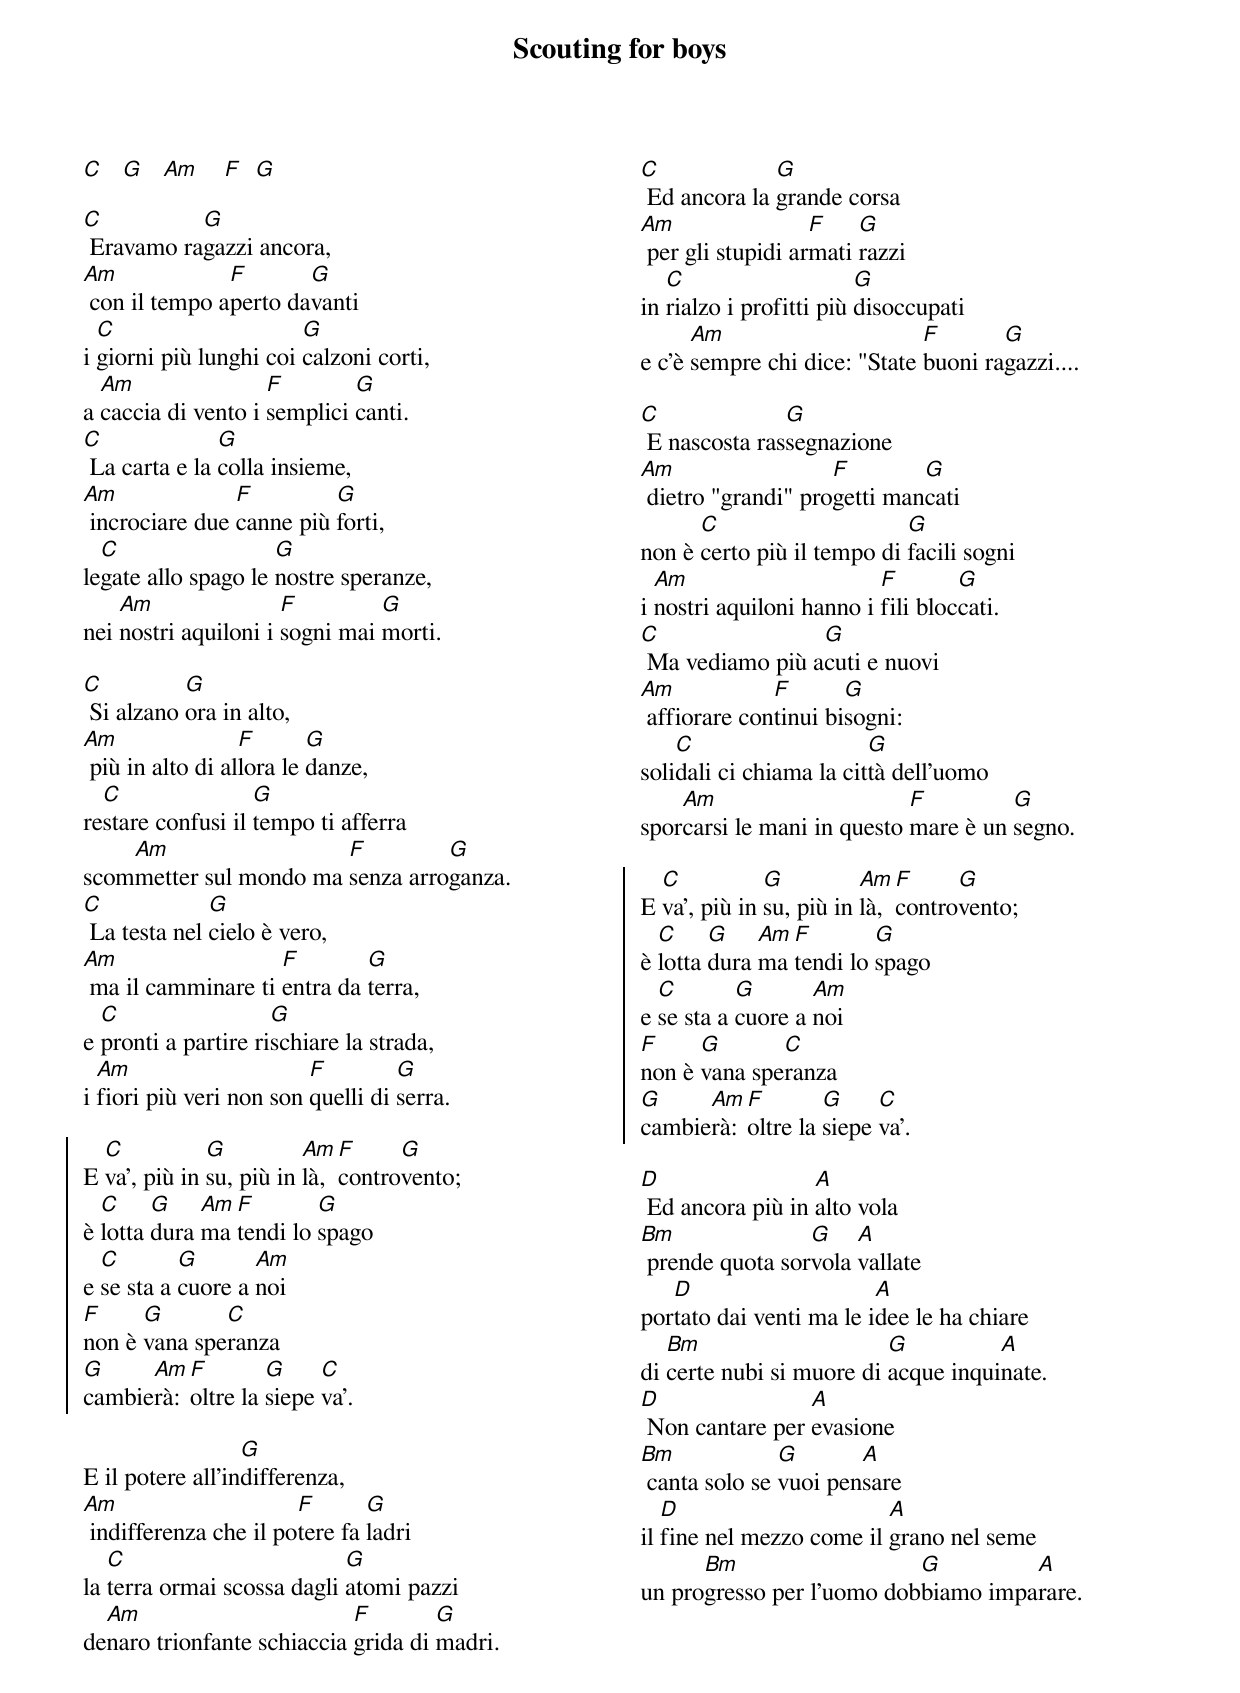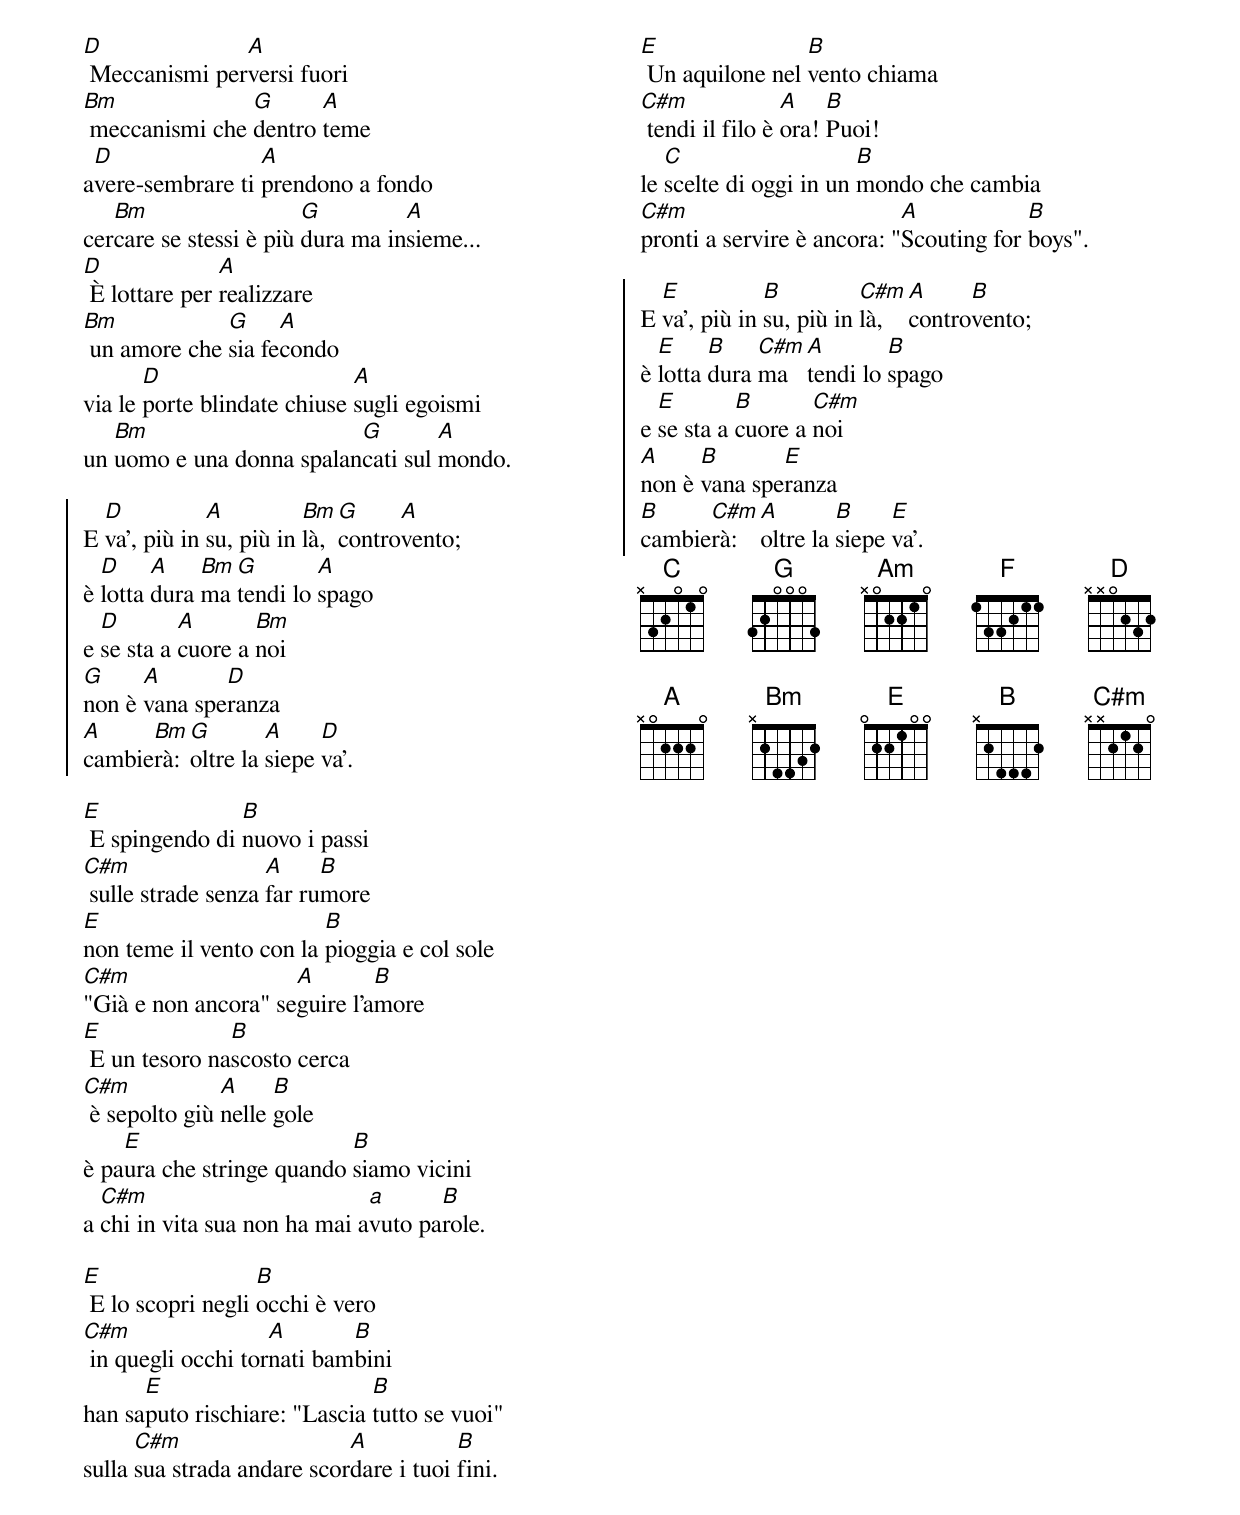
{title: Scouting for boys}
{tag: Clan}
{columns: 2}

[C]   [G]   [Am]    [F]  [G]

[C] Eravamo ra[G]gazzi ancora,
[Am] con il tempo a[F]perto da[G]vanti
i [C]giorni più lunghi coi [G]calzoni corti,
a [Am]caccia di vento i [F]semplici [G]canti.
[C] La carta e la [G]colla insieme,
[Am] incrociare due [F]canne più [G]forti,
le[C]gate allo spago le [G]nostre speranze,
nei [Am]nostri aquiloni i [F]sogni mai [G]morti.

[C] Si alzano [G]ora in alto,
[Am] più in alto di al[F]lora le [G]danze,
re[C]stare confusi il [G]tempo ti afferra
scom[Am]metter sul mondo ma [F]senza arro[G]ganza.
[C] La testa nel [G]cielo è vero,
[Am] ma il camminare ti [F]entra da [G]terra,
e [C]pronti a partire ri[G]schiare la strada,
i [Am]fiori più veri non son [F]quelli di [G]serra.

{start_of_chorus}
E [C]va', più in [G]su, più in [Am]là, [F]contro[G]vento;
è [C]lotta [G]dura [Am]ma [F]tendi lo [G]spago
e [C]se sta a [G]cuore a [Am]noi
[F]non è [G]vana spe[C]ranza
[G]cambie[Am]rà: [F]oltre la [G]siepe [C]va'.
{end_of_chorus}

E il potere all'in[G]differenza,
[Am] indifferenza che il po[F]tere fa [G]ladri
la [C]terra ormai scossa dagli [G]atomi pazzi
de[Am]naro trionfante schiaccia [F]grida di [G]madri.
[C] Ed ancora la [G]grande corsa
[Am] per gli stupidi ar[F]mati [G]razzi
in [C]rialzo i profitti più [G]disoccupati
e c'è [Am]sempre chi dice: "State [F]buoni ra[G]gazzi....

[C] E nascosta ras[G]segnazione
[Am] dietro "grandi" pro[F]getti man[G]cati
non è [C]certo più il tempo di [G]facili sogni
i [Am]nostri aquiloni hanno i [F]fili bloc[G]cati.
[C] Ma vediamo più a[G]cuti e nuovi
[Am] affiorare con[F]tinui bi[G]sogni:
soli[C]dali ci chiama la cit[G]tà dell'uomo
spor[Am]carsi le mani in questo [F]mare è un [G]segno.

{start_of_chorus}
E [C]va', più in [G]su, più in [Am]là, [F]contro[G]vento;
è [C]lotta [G]dura [Am]ma [F]tendi lo [G]spago
e [C]se sta a [G]cuore a [Am]noi
[F]non è [G]vana spe[C]ranza
[G]cambie[Am]rà: [F]oltre la [G]siepe [C]va'.
{end_of_chorus}

[D] Ed ancora più in [A]alto vola
[Bm] prende quota sor[G]vola [A]vallate
por[D]tato dai venti ma le i[A]dee le ha chiare
di [Bm]certe nubi si muore di [G]acque inqui[A]nate.
[D] Non cantare per [A]evasione
[Bm] canta solo se [G]vuoi pen[A]sare
il [D]fine nel mezzo come il [A]grano nel seme
un pro[Bm]gresso per l'uomo dob[G]biamo impa[A]rare.

[D] Meccanismi per[A]versi fuori
[Bm] meccanismi che [G]dentro [A]teme
a[D]vere-sembrare ti [A]prendono a fondo
cer[Bm]care se stessi è più [G]dura ma in[A]sieme...
[D] È lottare per [A]realizzare
[Bm] un amore che [G]sia fe[A]condo
via le [D]porte blindate chiuse [A]sugli egoismi
un [Bm]uomo e una donna spalan[G]cati sul [A]mondo.

{start_of_chorus}
E [D]va', più in [A]su, più in [Bm]là, [G]contro[A]vento;
è [D]lotta [A]dura [Bm]ma [G]tendi lo [A]spago
e [D]se sta a [A]cuore a [Bm]noi
[G]non è [A]vana spe[D]ranza
[A]cambie[Bm]rà: [G]oltre la [A]siepe [D]va'.
{end_of_chorus}

[E] E spingendo di [B]nuovo i passi
[C#m] sulle strade senza [A]far ru[B]more
[E]non teme il vento con la [B]pioggia e col sole
[C#m]"Già e non ancora" se[A]guire l'a[B]more
[E] E un tesoro na[B]scosto cerca
[C#m] è sepolto giù [A]nelle [B]gole
è pa[E]ura che stringe quando [B]siamo vicini
a [C#m]chi in vita sua non ha mai a[a]vuto pa[B]role.

[E] E lo scopri negli [B]occhi è vero
[C#m] in quegli occhi tor[A]nati bam[B]bini
han sa[E]puto rischiare: "Lascia [B]tutto se vuoi"
sulla [C#m]sua strada andare scor[A]dare i tuoi [B]fini.
[E] Un aquilone nel [B]vento chiama
[C#m] tendi il filo è [A]ora! [B]Puoi!
le [C]scelte di oggi in un [B]mondo che cambia
[C#m]pronti a servire è ancora: "[A]Scouting for [B]boys".

{start_of_chorus}
E [E]va', più in [B]su, più in [C#m]là, [A]contro[B]vento;
è [E]lotta [B]dura [C#m]ma [A]tendi lo [B]spago
e [E]se sta a [B]cuore a [C#m]noi
[A]non è [B]vana spe[E]ranza
[B]cambie[C#m]rà: [A]oltre la [B]siepe [E]va'.
{end_of_chorus}
